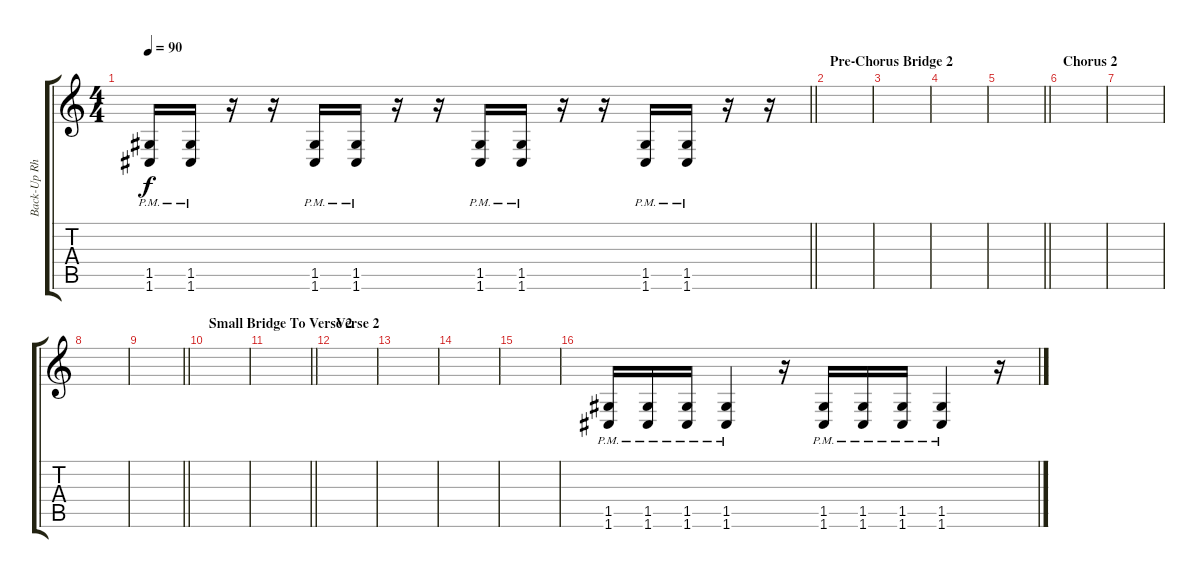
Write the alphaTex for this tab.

\track ("Back-Up Rhythm" "Back-Up Rh") {instrument overdrivenguitar}
\staff {score tabs}
\tuning (D4 A3 F3 C3 G2 C2) {hide}
\ts (4 4)
\tempo 90
\clef g2
\barLineRight lightlight
\ks c
(1.5{pm} 1.6{pm}).16{dy f} (1.5{pm} 1.6{pm}).16 r.16 r.16 (1.5{pm} 1.6{pm}).16 (1.5{pm} 1.6{pm}).16 r.16 r.16 (1.5{pm} 1.6{pm}).16 (1.5{pm} 1.6{pm}).16 r.16 r.16 (1.5{pm} 1.6{pm}).16 (1.5{pm} 1.6{pm}).16 r.16 r.16 |
\section ("" "Pre-Chorus Bridge 2")
|
|
|
\barLineRight lightlight
|
\section ("" "Chorus 2")
|
|
|
\barLineRight lightlight
|
\section ("" "Small Bridge To Verse 2")
|
\barLineRight lightlight
|
\section ("" "Verse 2")
|
|
|
|
(1.5{pm} 1.6{pm}).16 (1.5{pm} 1.6{pm}).16 (1.5{pm} 1.6{pm}).16 (1.5{pm} 1.6{pm}).4 r.16 (1.5{pm} 1.6{pm}).16 (1.5{pm} 1.6{pm}).16 (1.5{pm} 1.6{pm}).16 (1.5{pm} 1.6{pm}).4 r.16
